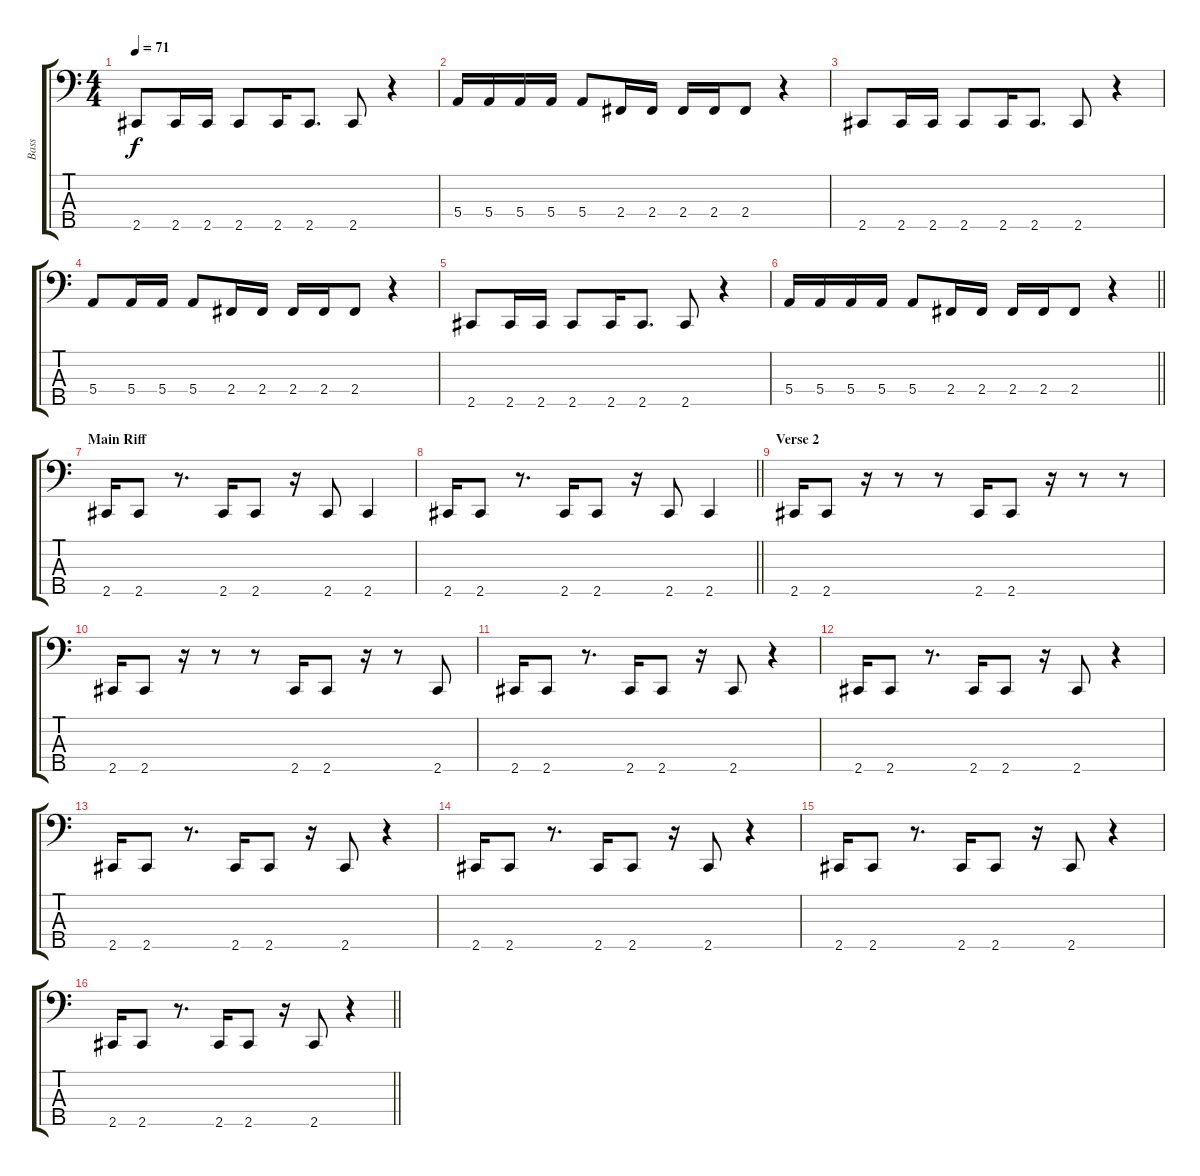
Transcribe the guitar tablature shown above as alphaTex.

\track ("Bass" "Bass") {instrument electricbassfinger}
\staff {score tabs}
\tuning (G2 D2 A1 E1 B0) {hide}
\ts (4 4)
\tempo 71
\clef f4
\ks c
2.5.8{dy f} 2.5.16 2.5.16 2.5.8 2.5.16 2.5.8{d} 2.5.8 r.4 |
5.4.16 5.4.16 5.4.16 5.4.16 5.4.8 2.4.16 2.4.16 2.4.16 2.4.16 2.4.8 r.4 |
2.5.8 2.5.16 2.5.16 2.5.8 2.5.16 2.5.8{d} 2.5.8 r.4 |
5.4.8 5.4.16 5.4.16 5.4.8 2.4.16 2.4.16 2.4.16 2.4.16 2.4.8 r.4 |
2.5.8 2.5.16 2.5.16 2.5.8 2.5.16 2.5.8{d} 2.5.8 r.4 |
\barLineRight lightlight
5.4.16 5.4.16 5.4.16 5.4.16 5.4.8 2.4.16 2.4.16 2.4.16 2.4.16 2.4.8 r.4 |
\section ("" "Main Riff")
2.5.16 2.5.8 r.8{d} 2.5.16 2.5.8 r.16 2.5.8 2.5.4 |
\barLineRight lightlight
2.5.16 2.5.8 r.8{d} 2.5.16 2.5.8 r.16 2.5.8 2.5.4 |
\section ("" "Verse 2")
2.5.16 2.5.8 r.16 r.8 r.8 2.5.16 2.5.8 r.16 r.8 r.8 |
2.5.16 2.5.8 r.16 r.8 r.8 2.5.16 2.5.8 r.16 r.8 2.5.8 |
2.5.16 2.5.8 r.8{d} 2.5.16 2.5.8 r.16 2.5.8 r.4 |
2.5.16 2.5.8 r.8{d} 2.5.16 2.5.8 r.16 2.5.8 r.4 |
2.5.16 2.5.8 r.8{d} 2.5.16 2.5.8 r.16 2.5.8 r.4 |
2.5.16 2.5.8 r.8{d} 2.5.16 2.5.8 r.16 2.5.8 r.4 |
2.5.16 2.5.8 r.8{d} 2.5.16 2.5.8 r.16 2.5.8 r.4 |
\barLineRight lightlight
2.5.16 2.5.8 r.8{d} 2.5.16 2.5.8 r.16 2.5.8 r.4
